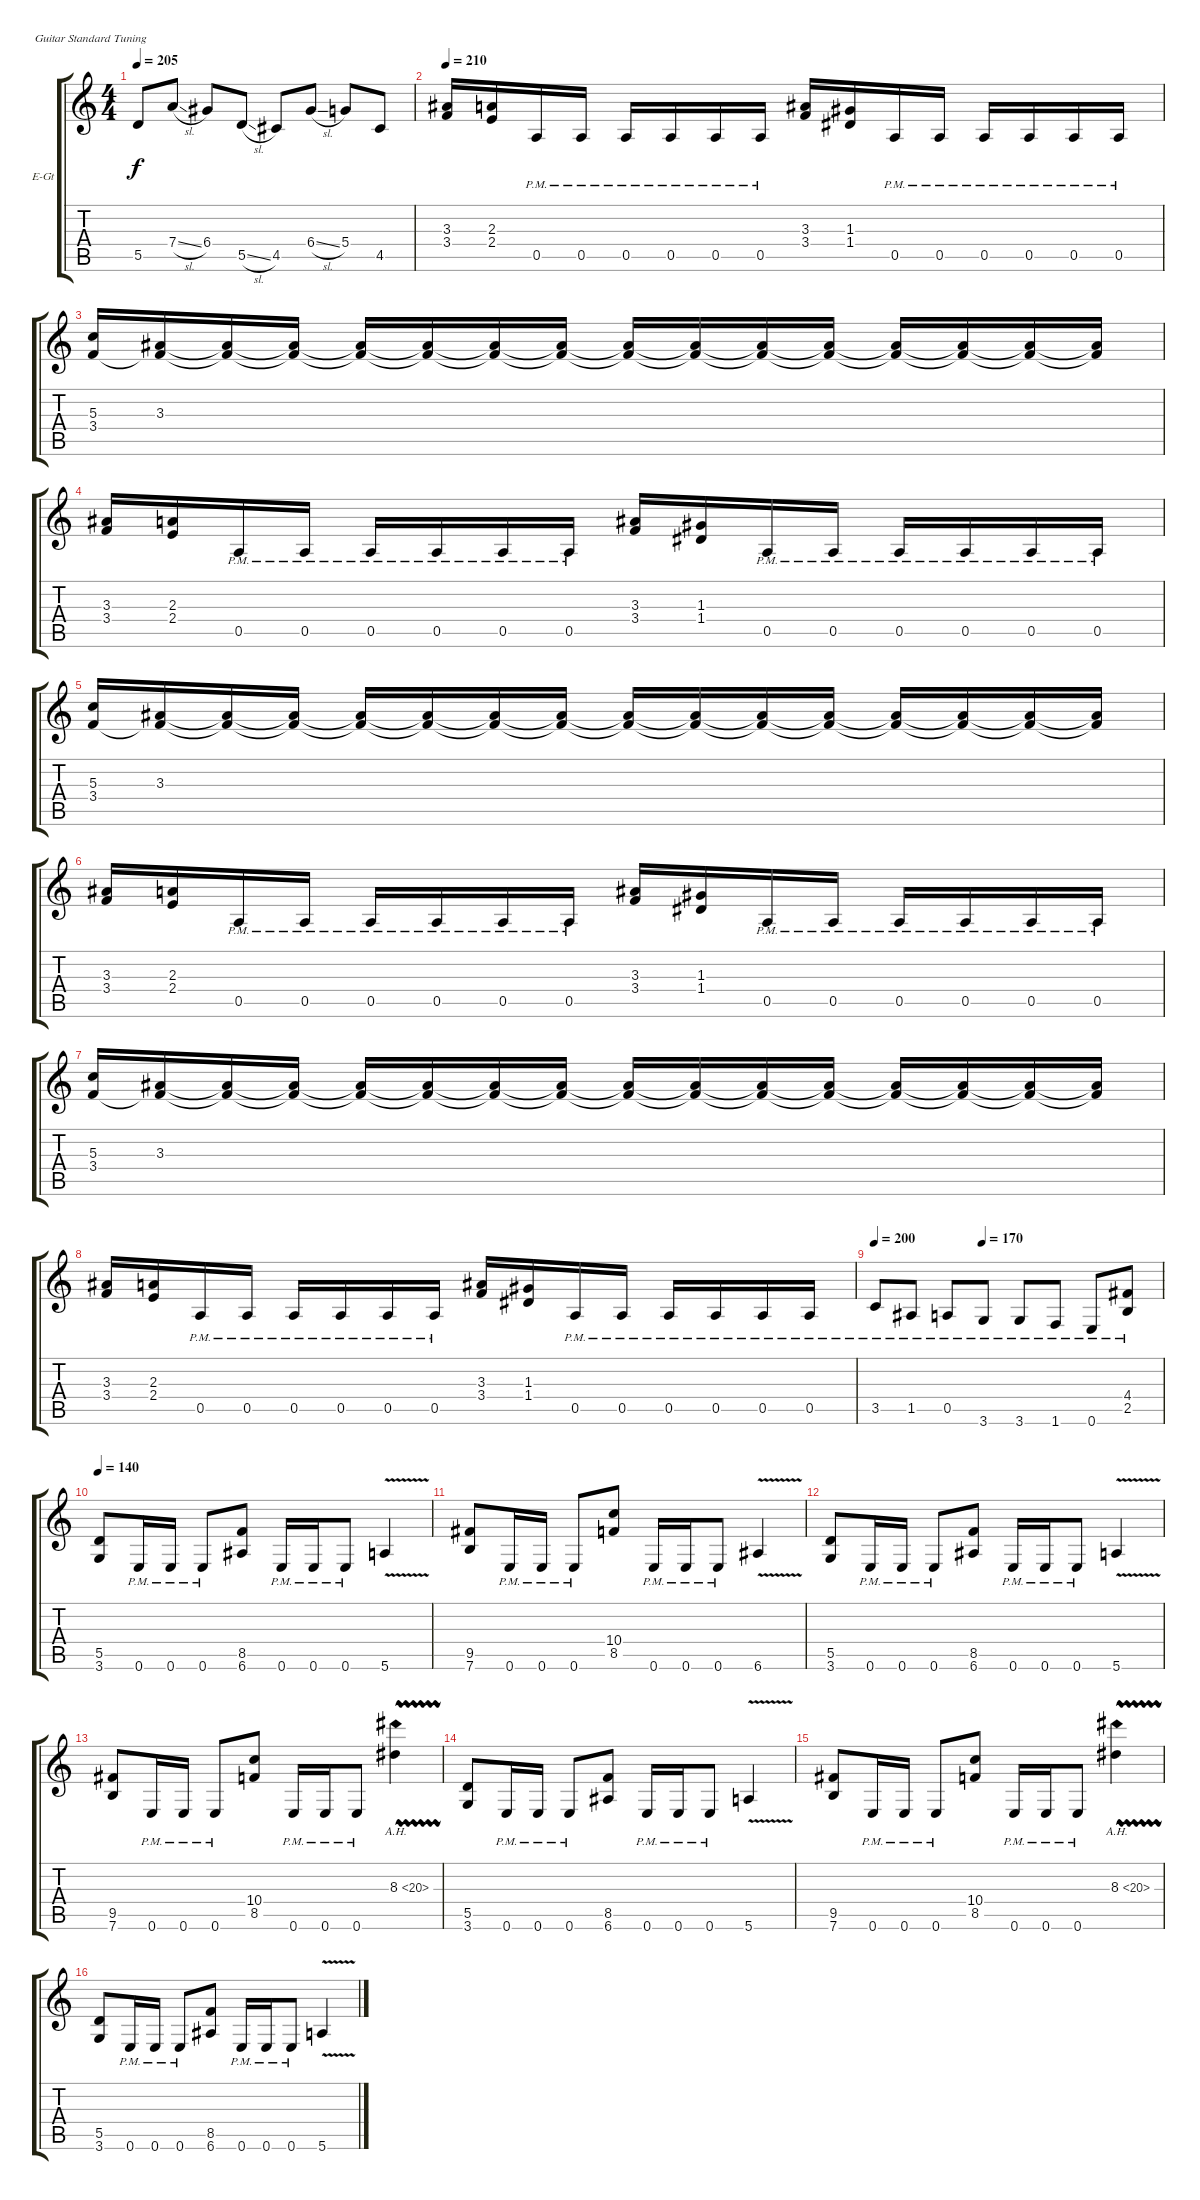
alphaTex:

\bracketExtendMode groupsimilarinstruments
\firstSystemTrackNameOrientation horizontal
\otherSystemsTrackNameOrientation horizontal
\track ("Guitar 2" "E-Gt") {instrument distortionguitar}
\staff {score tabs}
\tuning (E4 B3 G3 D3 A2 E2)
\ts (4 4)
\tempo 205
\clef g2
\ks c
5.5.8{dy f} 7.4{sl}.8 6.4.8 5.5{sl}.8 4.5.8 6.4{sl}.8 5.4.8 4.5.8 |
\tempo 210
(3.3 3.4).16 (2.3 2.4).16 0.5{pm}.16 0.5{pm}.16 0.5{pm}.16 0.5{pm}.16 0.5{pm}.16 0.5{pm}.16 (3.3 3.4).16 (1.3 1.4).16 0.5{pm}.16 0.5{pm}.16 0.5{pm}.16 0.5{pm}.16 0.5{pm}.16 0.5{pm}.16 |
(3.4 5.3).16 (3.3 3.4{t}).16 (3.3{t} 3.4{t}).16 (3.3{t} 3.4{t}).16 (3.3{t} 3.4{t}).16 (3.3{t} 3.4{t}).16 (3.3{t} 3.4{t}).16 (3.3{t} 3.4{t}).16 (3.3{t} 3.4{t}).16 (3.3{t} 3.4{t}).16 (3.3{t} 3.4{t}).16 (3.3{t} 3.4{t}).16 (3.3{t} 3.4{t}).16 (3.3{t} 3.4{t}).16 (3.3{t} 3.4{t}).16 (3.3{t} 3.4{t}).16 |
(3.3 3.4).16 (2.3 2.4).16 0.5{pm}.16 0.5{pm}.16 0.5{pm}.16 0.5{pm}.16 0.5{pm}.16 0.5{pm}.16 (3.3 3.4).16 (1.3 1.4).16 0.5{pm}.16 0.5{pm}.16 0.5{pm}.16 0.5{pm}.16 0.5{pm}.16 0.5{pm}.16 |
(3.4 5.3).16 (3.3 3.4{t}).16 (3.3{t} 3.4{t}).16 (3.3{t} 3.4{t}).16 (3.3{t} 3.4{t}).16 (3.3{t} 3.4{t}).16 (3.3{t} 3.4{t}).16 (3.3{t} 3.4{t}).16 (3.3{t} 3.4{t}).16 (3.3{t} 3.4{t}).16 (3.3{t} 3.4{t}).16 (3.3{t} 3.4{t}).16 (3.3{t} 3.4{t}).16 (3.3{t} 3.4{t}).16 (3.3{t} 3.4{t}).16 (3.3{t} 3.4{t}).16 |
(3.3 3.4).16 (2.3 2.4).16 0.5{pm}.16 0.5{pm}.16 0.5{pm}.16 0.5{pm}.16 0.5{pm}.16 0.5{pm}.16 (3.3 3.4).16 (1.3 1.4).16 0.5{pm}.16 0.5{pm}.16 0.5{pm}.16 0.5{pm}.16 0.5{pm}.16 0.5{pm}.16 |
(3.4 5.3).16 (3.3 3.4{t}).16 (3.3{t} 3.4{t}).16 (3.3{t} 3.4{t}).16 (3.3{t} 3.4{t}).16 (3.3{t} 3.4{t}).16 (3.3{t} 3.4{t}).16 (3.3{t} 3.4{t}).16 (3.3{t} 3.4{t}).16 (3.3{t} 3.4{t}).16 (3.3{t} 3.4{t}).16 (3.3{t} 3.4{t}).16 (3.3{t} 3.4{t}).16 (3.3{t} 3.4{t}).16 (3.3{t} 3.4{t}).16 (3.3{t} 3.4{t}).16 |
(3.3 3.4).16 (2.3 2.4).16 0.5{pm}.16 0.5{pm}.16 0.5{pm}.16 0.5{pm}.16 0.5{pm}.16 0.5{pm}.16 (3.3 3.4).16 (1.3 1.4).16 0.5{pm}.16 0.5{pm}.16 0.5{pm}.16 0.5{pm}.16 0.5{pm}.16 0.5{pm}.16 |
\tempo 200
\tempo (170 0.375)
3.5{pm}.8 1.5{pm}.8 0.5{pm}.8 3.6{pm}.8 3.6{pm}.8 1.6{pm}.8 0.6{pm}.8 (2.5{pm} 4.4{pm}).8 |
\tempo 140
(5.5 3.6).8 0.6{pm}.16 0.6{pm}.16 0.6{pm}.8 (8.5 6.6).8 0.6{pm}.16 0.6{pm}.16 0.6{pm}.8 5.6{v}.4 |
(9.5 7.6).8 0.6{pm}.16 0.6{pm}.16 0.6{pm}.8 (10.4 8.5).8 0.6{pm}.16 0.6{pm}.16 0.6{pm}.8 6.6{v}.4 |
(5.5 3.6).8 0.6{pm}.16 0.6{pm}.16 0.6{pm}.8 (8.5 6.6).8 0.6{pm}.16 0.6{pm}.16 0.6{pm}.8 5.6{v}.4 |
(9.5 7.6).8 0.6{pm}.16 0.6{pm}.16 0.6{pm}.8 (10.4 8.5).8 0.6{pm}.16 0.6{pm}.16 0.6{pm}.8 8.3{ah 12 vw}.4 |
(5.5 3.6).8 0.6{pm}.16 0.6{pm}.16 0.6{pm}.8 (8.5 6.6).8 0.6{pm}.16 0.6{pm}.16 0.6{pm}.8 5.6{v}.4 |
(9.5 7.6).8 0.6{pm}.16 0.6{pm}.16 0.6{pm}.8 (10.4 8.5).8 0.6{pm}.16 0.6{pm}.16 0.6{pm}.8 8.3{ah 12 vw}.4 |
(5.5 3.6).8 0.6{pm}.16 0.6{pm}.16 0.6{pm}.8 (8.5 6.6).8 0.6{pm}.16 0.6{pm}.16 0.6{pm}.8 5.6{v}.4
